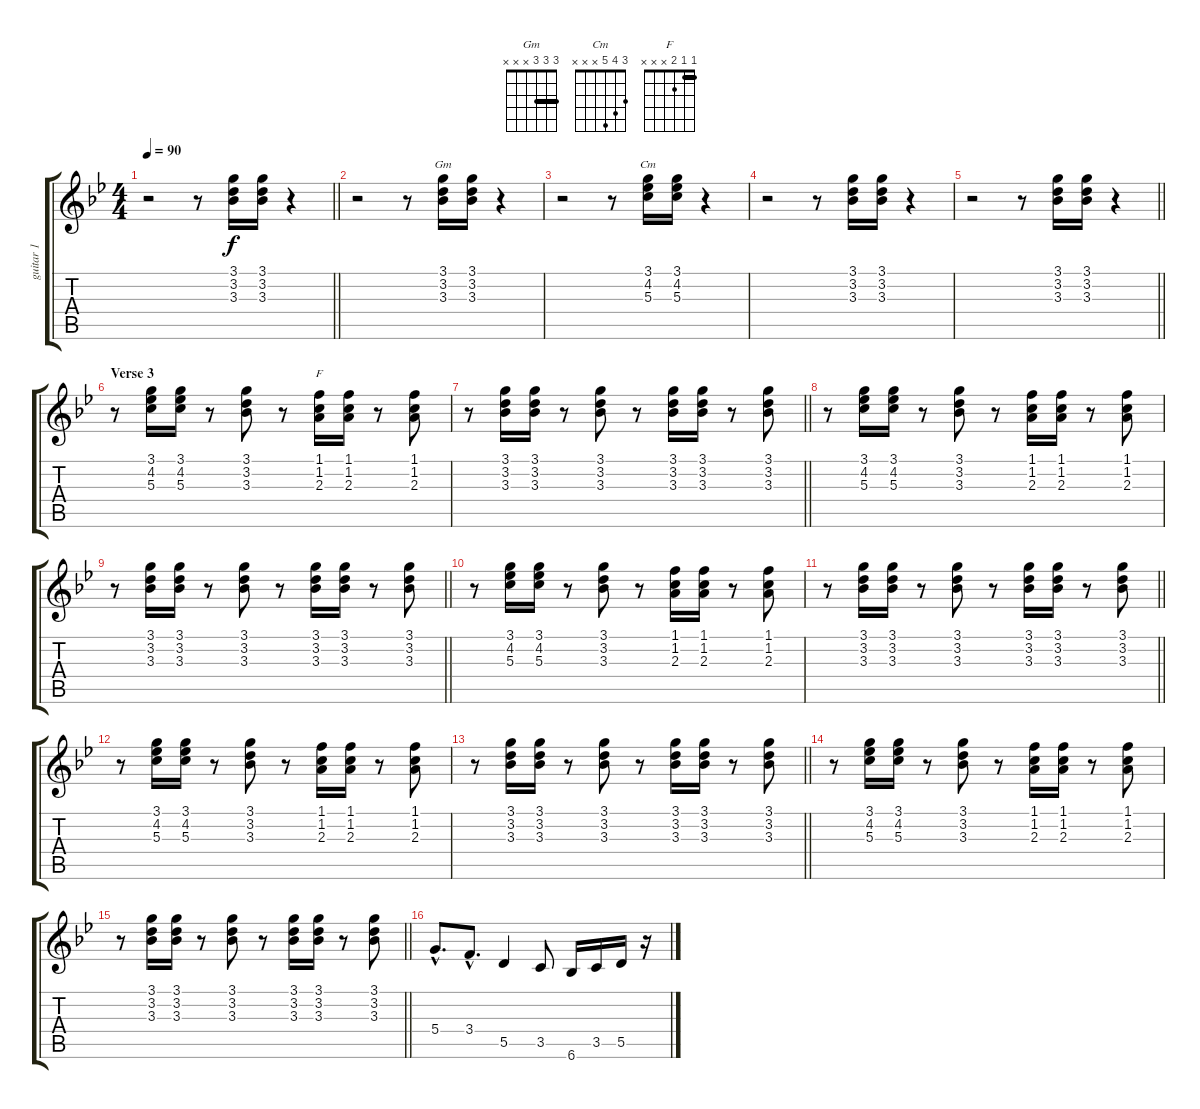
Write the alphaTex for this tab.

\track ("guitar 1" "guitar 1") {instrument electricguitarclean}
\staff {score tabs}
\tuning (E4 B3 G3 D3 A2 E2) {hide}
\chord ("Gm" 3 3 3 x x x) {barre 3}
\chord ("Cm" 3 4 5 x x x)
\chord ("F" 1 1 2 x x x) {barre 1}
\ts (4 4)
\tempo 90
\clef g2
\barLineRight lightlight
\ks bb
r.2{dy f} r.8 (3.1 3.2 3.3).16 (3.1 3.2 3.3).16 r.4 |
r.2 r.8 (3.1 3.2 3.3).16{ch "Gm"} (3.1 3.2 3.3).16 r.4 |
r.2 r.8 (3.1 4.2 5.3).16{ch "Cm"} (3.1 4.2 5.3).16 r.4 |
r.2 r.8 (3.1 3.2 3.3).16 (3.1 3.2 3.3).16 r.4 |
\barLineRight lightlight
r.2 r.8 (3.1 3.2 3.3).16 (3.1 3.2 3.3).16 r.4 |
\section ("" "Verse 3")
r.8 (3.1 4.2 5.3).16 (3.1 4.2 5.3).16 r.8 (3.1 3.2 3.3).8 r.8 (1.1 1.2 2.3).16{ch "F"} (1.1 1.2 2.3).16 r.8 (1.1 1.2 2.3).8 |
\barLineRight lightlight
r.8 (3.1 3.2 3.3).16 (3.1 3.2 3.3).16 r.8 (3.1 3.2 3.3).8 r.8 (3.1 3.2 3.3).16 (3.1 3.2 3.3).16 r.8 (3.1 3.2 3.3).8 |
r.8 (3.1 4.2 5.3).16 (3.1 4.2 5.3).16 r.8 (3.1 3.2 3.3).8 r.8 (1.1 1.2 2.3).16 (1.1 1.2 2.3).16 r.8 (1.1 1.2 2.3).8 |
\barLineRight lightlight
r.8 (3.1 3.2 3.3).16 (3.1 3.2 3.3).16 r.8 (3.1 3.2 3.3).8 r.8 (3.1 3.2 3.3).16 (3.1 3.2 3.3).16 r.8 (3.1 3.2 3.3).8 |
r.8 (3.1 4.2 5.3).16 (3.1 4.2 5.3).16 r.8 (3.1 3.2 3.3).8 r.8 (1.1 1.2 2.3).16 (1.1 1.2 2.3).16 r.8 (1.1 1.2 2.3).8 |
\barLineRight lightlight
r.8 (3.1 3.2 3.3).16 (3.1 3.2 3.3).16 r.8 (3.1 3.2 3.3).8 r.8 (3.1 3.2 3.3).16 (3.1 3.2 3.3).16 r.8 (3.1 3.2 3.3).8 |
r.8 (3.1 4.2 5.3).16 (3.1 4.2 5.3).16 r.8 (3.1 3.2 3.3).8 r.8 (1.1 1.2 2.3).16 (1.1 1.2 2.3).16 r.8 (1.1 1.2 2.3).8 |
\barLineRight lightlight
r.8 (3.1 3.2 3.3).16 (3.1 3.2 3.3).16 r.8 (3.1 3.2 3.3).8 r.8 (3.1 3.2 3.3).16 (3.1 3.2 3.3).16 r.8 (3.1 3.2 3.3).8 |
r.8 (3.1 4.2 5.3).16 (3.1 4.2 5.3).16 r.8 (3.1 3.2 3.3).8 r.8 (1.1 1.2 2.3).16 (1.1 1.2 2.3).16 r.8 (1.1 1.2 2.3).8 |
\barLineRight lightlight
r.8 (3.1 3.2 3.3).16 (3.1 3.2 3.3).16 r.8 (3.1 3.2 3.3).8 r.8 (3.1 3.2 3.3).16 (3.1 3.2 3.3).16 r.8 (3.1 3.2 3.3).8 |
5.4{hac}.8{d} 3.4{hac}.8{d} 5.5.4 3.5.8 6.6.16 3.5.16 5.5.16 r.16
